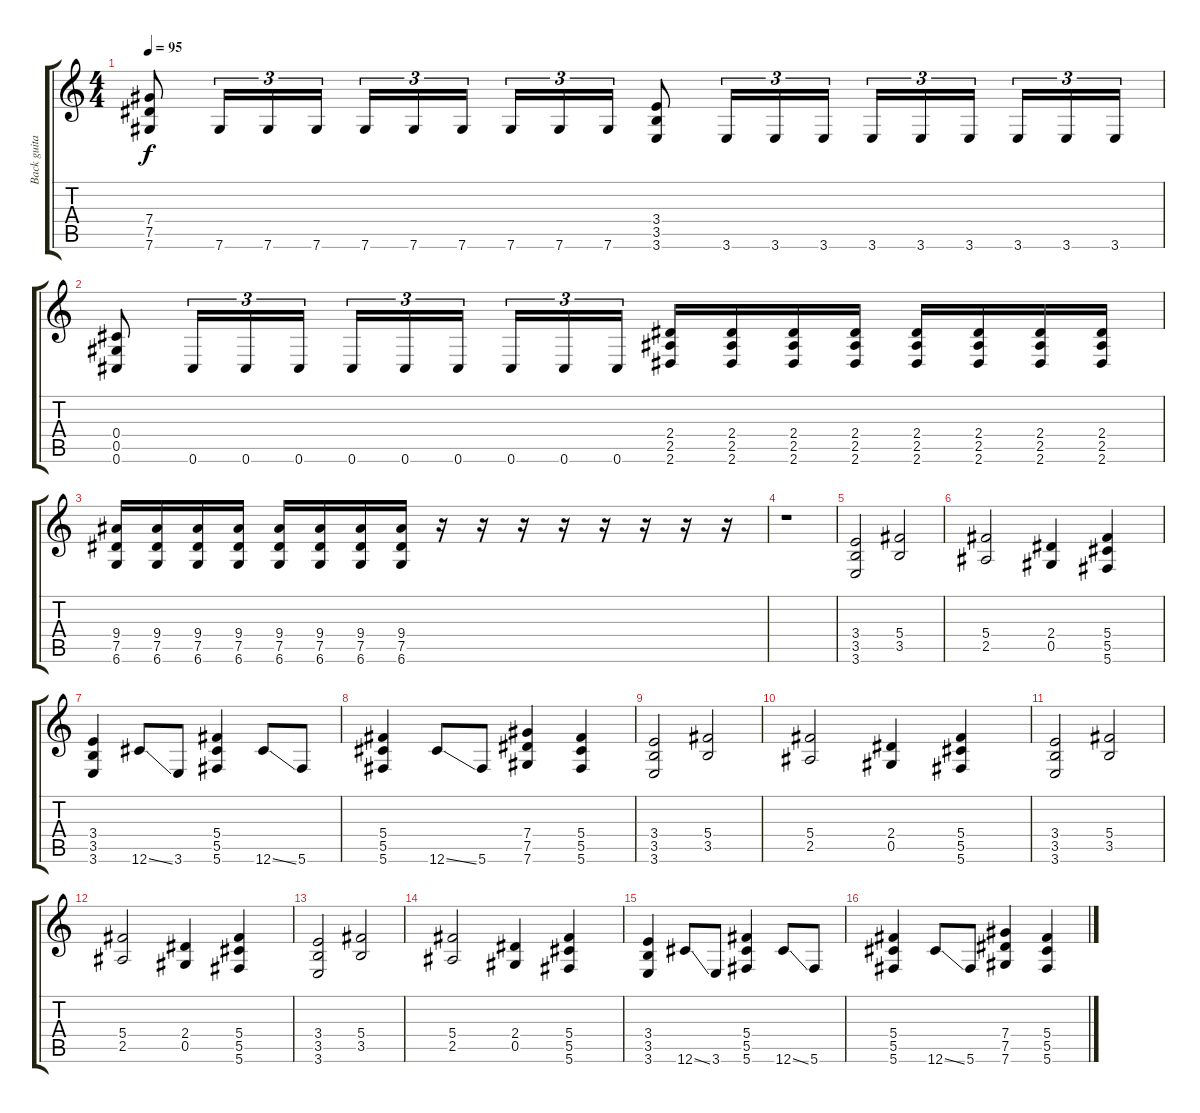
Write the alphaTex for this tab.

\track ("Back guitar" "Back guita") {instrument distortionguitar}
\staff {score tabs}
\tuning (Eb4 Bb3 Gb3 Db3 Ab2 Db2) {hide}
\ts (4 4)
\tempo 95
\clef g2
\ks c
(7.4 7.5 7.6).8{dy f} 7.6.16{tu (3 2)} 7.6.16{tu (3 2)} 7.6.16{tu (3 2)} 7.6.16{tu (3 2)} 7.6.16{tu (3 2)} 7.6.16{tu (3 2)} 7.6.16{tu (3 2)} 7.6.16{tu (3 2)} 7.6.16{tu (3 2)} (3.4 3.5 3.6).8 3.6.16{tu (3 2)} 3.6.16{tu (3 2)} 3.6.16{tu (3 2)} 3.6.16{tu (3 2)} 3.6.16{tu (3 2)} 3.6.16{tu (3 2)} 3.6.16{tu (3 2)} 3.6.16{tu (3 2)} 3.6.16{tu (3 2)} |
(0.4 0.5 0.6).8 0.6.16{tu (3 2)} 0.6.16{tu (3 2)} 0.6.16{tu (3 2)} 0.6.16{tu (3 2)} 0.6.16{tu (3 2)} 0.6.16{tu (3 2)} 0.6.16{tu (3 2)} 0.6.16{tu (3 2)} 0.6.16{tu (3 2)} (2.4 2.5 2.6).16 (2.4 2.5 2.6).16 (2.4 2.5 2.6).16 (2.4 2.5 2.6).16 (2.4 2.5 2.6).16 (2.4 2.5 2.6).16 (2.4 2.5 2.6).16 (2.4 2.5 2.6).16 |
(9.4 7.5 6.6).16 (9.4 7.5 6.6).16 (9.4 7.5 6.6).16 (9.4 7.5 6.6).16 (9.4 7.5 6.6).16 (9.4 7.5 6.6).16 (9.4 7.5 6.6).16 (9.4 7.5 6.6).16 r.16 r.16 r.16 r.16 r.16 r.16 r.16 r.16 |
r.1 |
(3.4 3.5 3.6).2 (5.4 3.5).2 |
(5.4 2.5).2 (2.4 0.5).4 (5.4 5.5 5.6).4 |
(3.4 3.5 3.6).4 12.6{ss}.8 3.6.8 (5.4 5.5 5.6).4 12.6{ss}.8 5.6.8 |
(5.4 5.5 5.6).4 12.6{ss}.8 5.6.8 (7.4 7.5 7.6).4 (5.4 5.5 5.6).4 |
(3.4 3.5 3.6).2 (5.4 3.5).2 |
(5.4 2.5).2 (2.4 0.5).4 (5.4 5.5 5.6).4 |
(3.4 3.5 3.6).2 (5.4 3.5).2 |
(5.4 2.5).2 (2.4 0.5).4 (5.4 5.5 5.6).4 |
(3.4 3.5 3.6).2 (5.4 3.5).2 |
(5.4 2.5).2 (2.4 0.5).4 (5.4 5.5 5.6).4 |
(3.4 3.5 3.6).4 12.6{ss}.8 3.6.8 (5.4 5.5 5.6).4 12.6{ss}.8 5.6.8 |
(5.4 5.5 5.6).4 12.6{ss}.8 5.6.8 (7.4 7.5 7.6).4 (5.4 5.5 5.6).4
